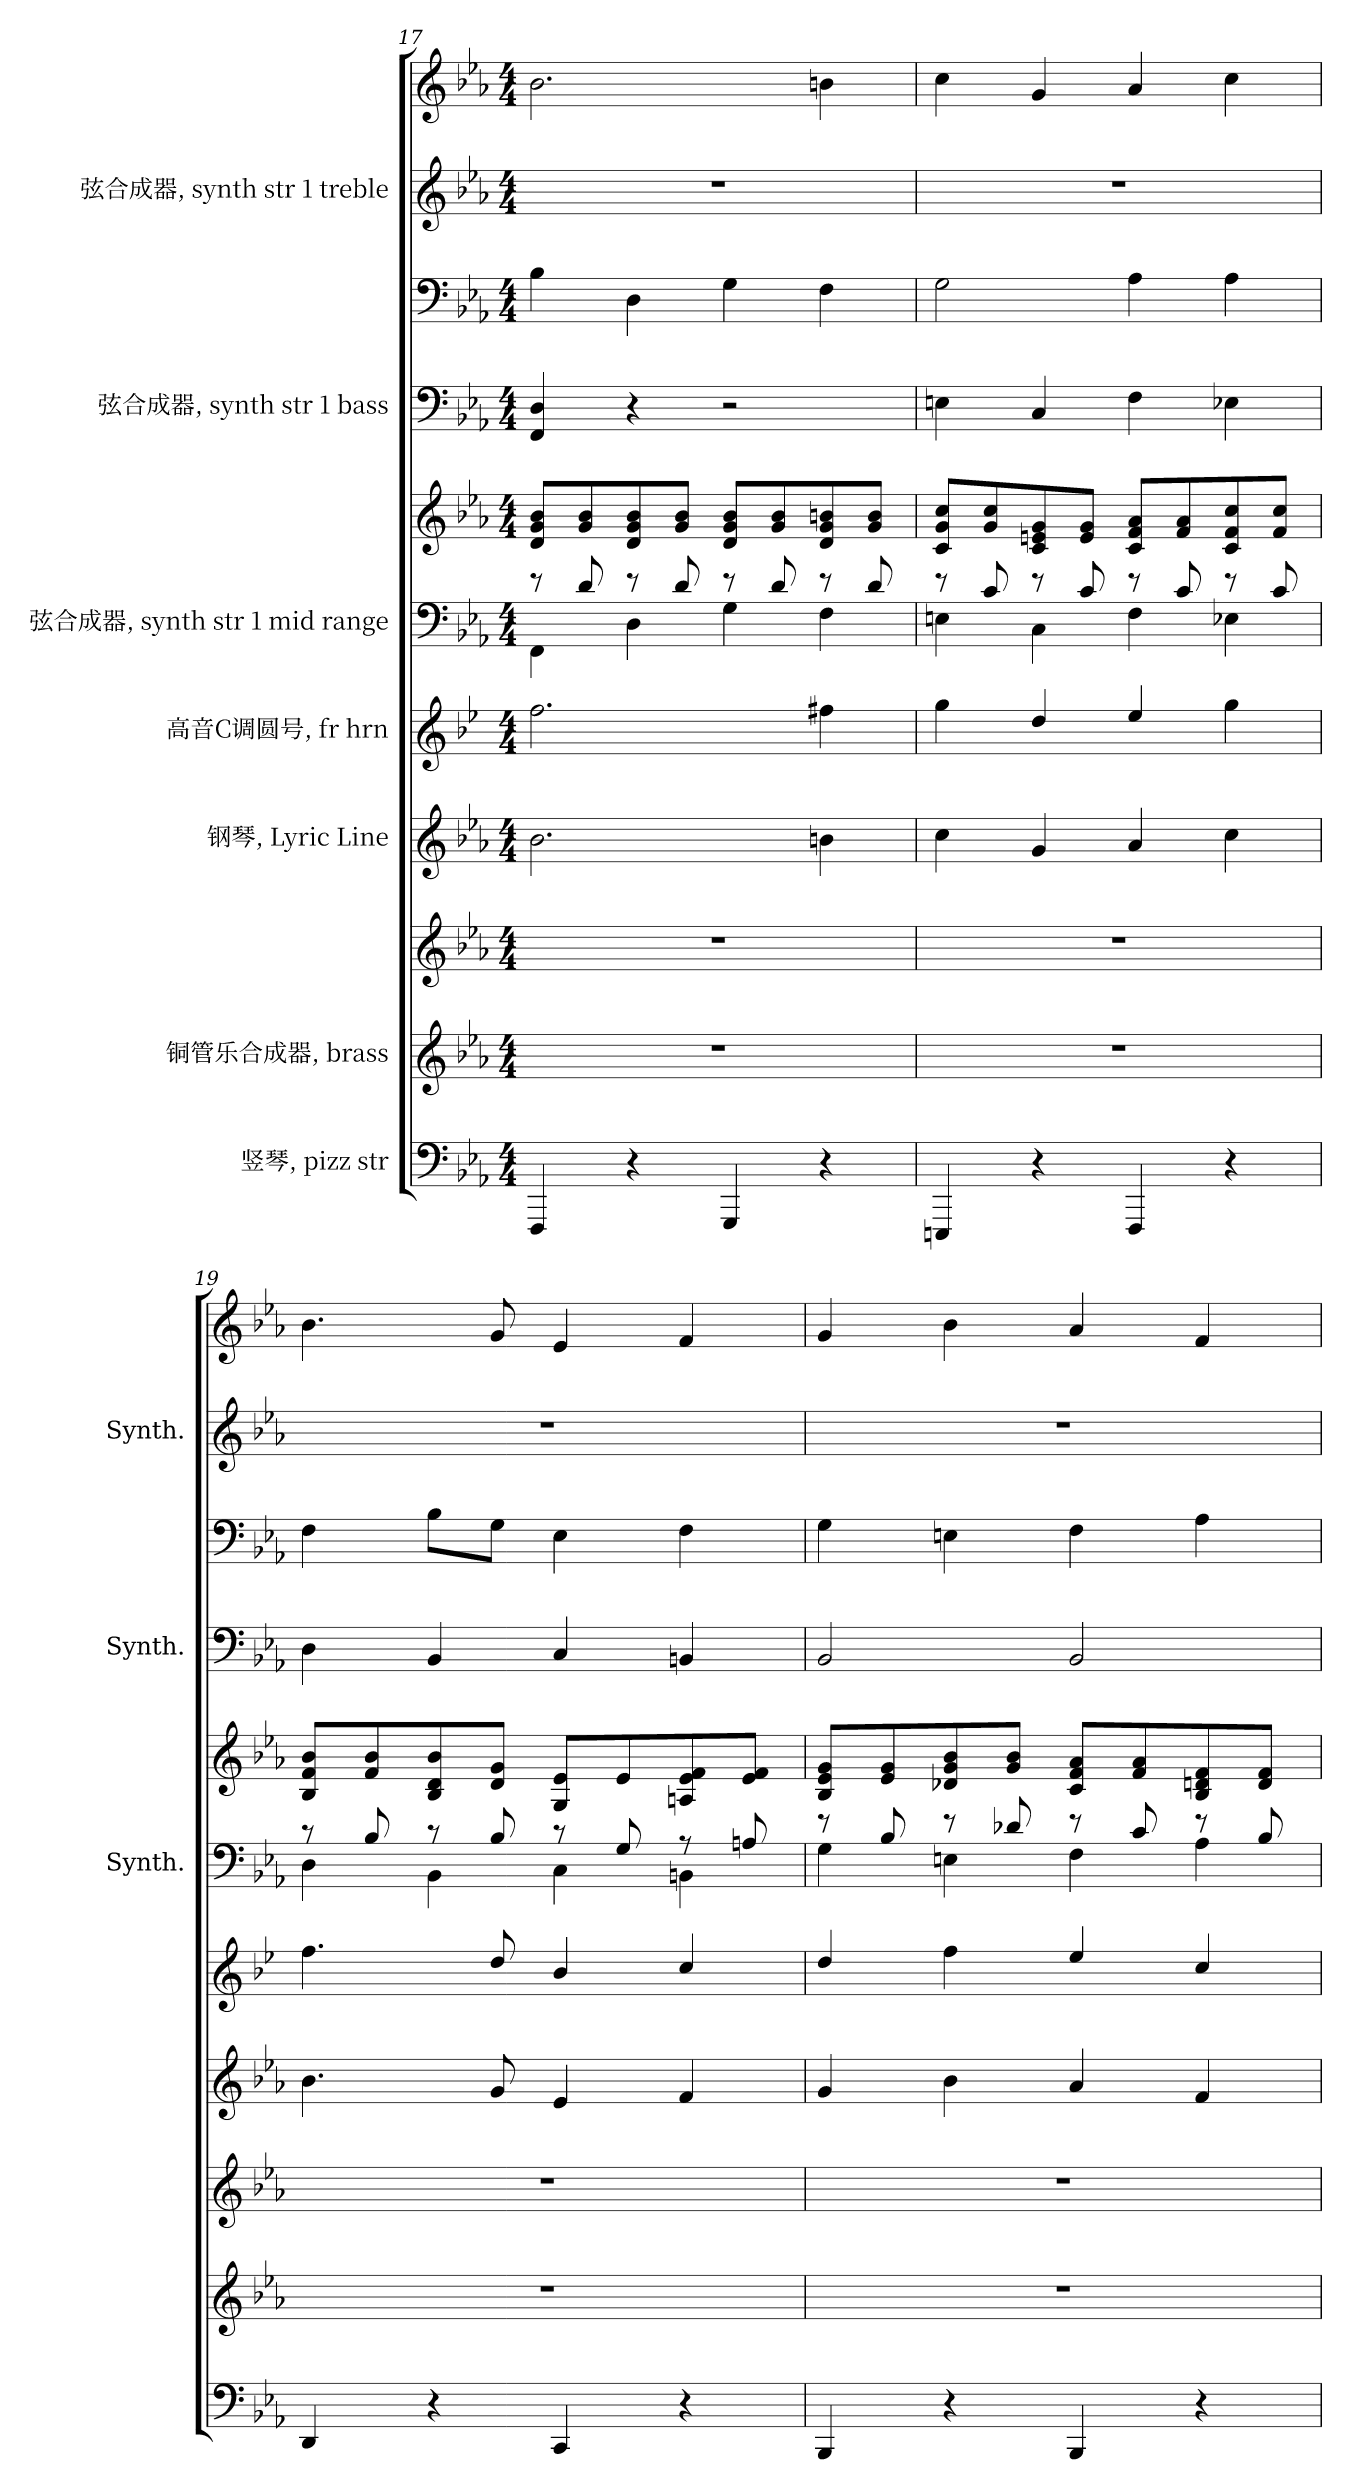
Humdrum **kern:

**kern	**kern	**kern	**kern	**kern	**kern	**kern	**kern	**kern	**kern	**kern
*part7	*part6	*part6	*part5	*part4	*part3	*part3	*part2	*part2	*part1	*part1
*staff11	*staff10	*staff9	*staff8	*staff7	*staff6	*staff5	*staff4	*staff3	*staff2	*staff1
*I"竖琴, pizz str	*I"铜管乐合成器, brass	*	*I"钢琴, Lyric Line	*I"高音C调圆号, fr hrn	*I"弦合成器, synth str 1 mid range	*	*I"弦合成器, synth str 1 bass	*	*I"弦合成器, synth str 1 treble	*
*	*	*	*	*	*I'Synth.	*	*I'Synth.	*	*I'Synth.	*
*clefF4	*clefG2	*clefG2	*clefG2	*clefG2	*clefF4	*clefG2	*clefF4	*clefF4	*clefG2	*clefG2
*	*	*	*	*ITrd4c7	*	*	*	*	*	*
*k[b-e-a-]	*k[b-e-a-]	*k[b-e-a-]	*k[b-e-a-]	*k[b-e-a-]	*k[b-e-a-]	*k[b-e-a-]	*k[b-e-a-]	*k[b-e-a-]	*k[b-e-a-]	*k[b-e-a-]
*M4/4	*M4/4	*M4/4	*M4/4	*M4/4	*M4/4	*M4/4	*M4/4	*M4/4	*M4/4	*M4/4
=17	=17	=17	=17	=17	=17	=17	=17	=17	=17	=17
*	*	*	*	*	*^	*	*	*	*	*
4FFF/	1r	1r	2.b-\	2.b-\	8r	4FF\	8d/ 8g/ 8b-/L	4FF/ 4D/	4B-\	1r	2.b-\
.	.	.	.	.	8d/	.	8g/ 8b-/	.	.	.	.
4r	.	.	.	.	8r	4D\	8d/ 8g/ 8b-/	4r	4D\	.	.
.	.	.	.	.	8d/	.	8g/ 8b-/J	.	.	.	.
4GGG/	.	.	.	.	8r	4G\	8d/ 8g/ 8b-/L	2r	4G\	.	.
.	.	.	.	.	8d/	.	8g/ 8b-/	.	.	.	.
4r	.	.	4bn\	4bn\	8r	4F\	8d/ 8g/ 8bn/	.	4F\	.	4bn\
.	.	.	.	.	8d/	.	8g/ 8b/J	.	.	.	.
!!LO:PB:g=z
=18	=18	=18	=18	=18	=18	=18	=18	=18	=18	=18	=18
4EEEn/	1r	1r	4cc\	4cc\	8r	4En\	8c/ 8g/ 8cc/L	4En\	2G\	1r	4cc\
.	.	.	.	.	8c/	.	8g/ 8cc/	.	.	.	.
4r	.	.	4g/	4g/	8r	4C\	8c/ 8en/ 8g/	4C/	.	.	4g/
.	.	.	.	.	8c/	.	8e/ 8g/J	.	.	.	.
4FFF/	.	.	4a-/	4a-/	8r	4F\	8c/ 8f/ 8a-/L	4F\	4A-\	.	4a-/
.	.	.	.	.	8c/	.	8f/ 8a-/	.	.	.	.
4r	.	.	4cc\	4cc\	8r	4E-X\	8c/ 8f/ 8cc/	4E-X\	4A-\	.	4cc\
.	.	.	.	.	8c/	.	8f/ 8cc/J	.	.	.	.
=19	=19	=19	=19	=19	=19	=19	=19	=19	=19	=19	=19
4DD/	1r	1r	4.b-\	4.b-\	8r	4D\	8B-/ 8f/ 8b-/L	4D\	4F\	1r	4.b-\
.	.	.	.	.	8B-/	.	8f/ 8b-/	.	.	.	.
4r	.	.	.	.	8r	4BB-\	8B-/ 8d/ 8b-/	4BB-/	8B-\L	.	.
.	.	.	8g/	8g/	8B-/	.	8d/ 8g/J	.	8G\J	.	8g/
4CC/	.	.	4e-/	4e-/	8r	4C\	8G/ 8e-/L	4C/	4E-\	.	4e-/
.	.	.	.	.	8G/	.	8e-/	.	.	.	.
4r	.	.	4f/	4f/	8r	4BBn\	8An/ 8e-/ 8f/	4BBn/	4F\	.	4f/
.	.	.	.	.	8An/	.	8e-/ 8f/J	.	.	.	.
=20	=20	=20	=20	=20	=20	=20	=20	=20	=20	=20	=20
*	*	*	*	*	*	*	*	*	*	*	*MM70
4BBB-/	1r	1r	4g/	4g/	8r	4G\	8B-/ 8e-/ 8g/L	2BB-/	4G\	1r	4g/
.	.	.	.	.	8B-/	.	8e-/ 8g/	.	.	.	.
4r	.	.	4b-\	4b-\	8r	4En\	8d-X/ 8g/ 8b-/	.	4En\	.	4b-\
.	.	.	.	.	8d-X/	.	8g/ 8b-/J	.	.	.	.
4BBB-/	.	.	4a-/	4a-/	8r	4F\	8c/ 8f/ 8a-/L	2BB-/	4F\	.	4a-/
.	.	.	.	.	8c/	.	8f/ 8a-/	.	.	.	.
4r	.	.	4f/	4f/	8r	4A-\	8B-/ 8dn/ 8f/	.	4A-\	.	4f/
.	.	.	.	.	8B-/	.	8d/ 8f/J	.	.	.	.
*	*	*	*	*	*v	*v	*	*	*	*	*
=	=	=	=	=	=	=	=	=	=	=
*-	*-	*-	*-	*-	*-	*-	*-	*-	*-	*-
